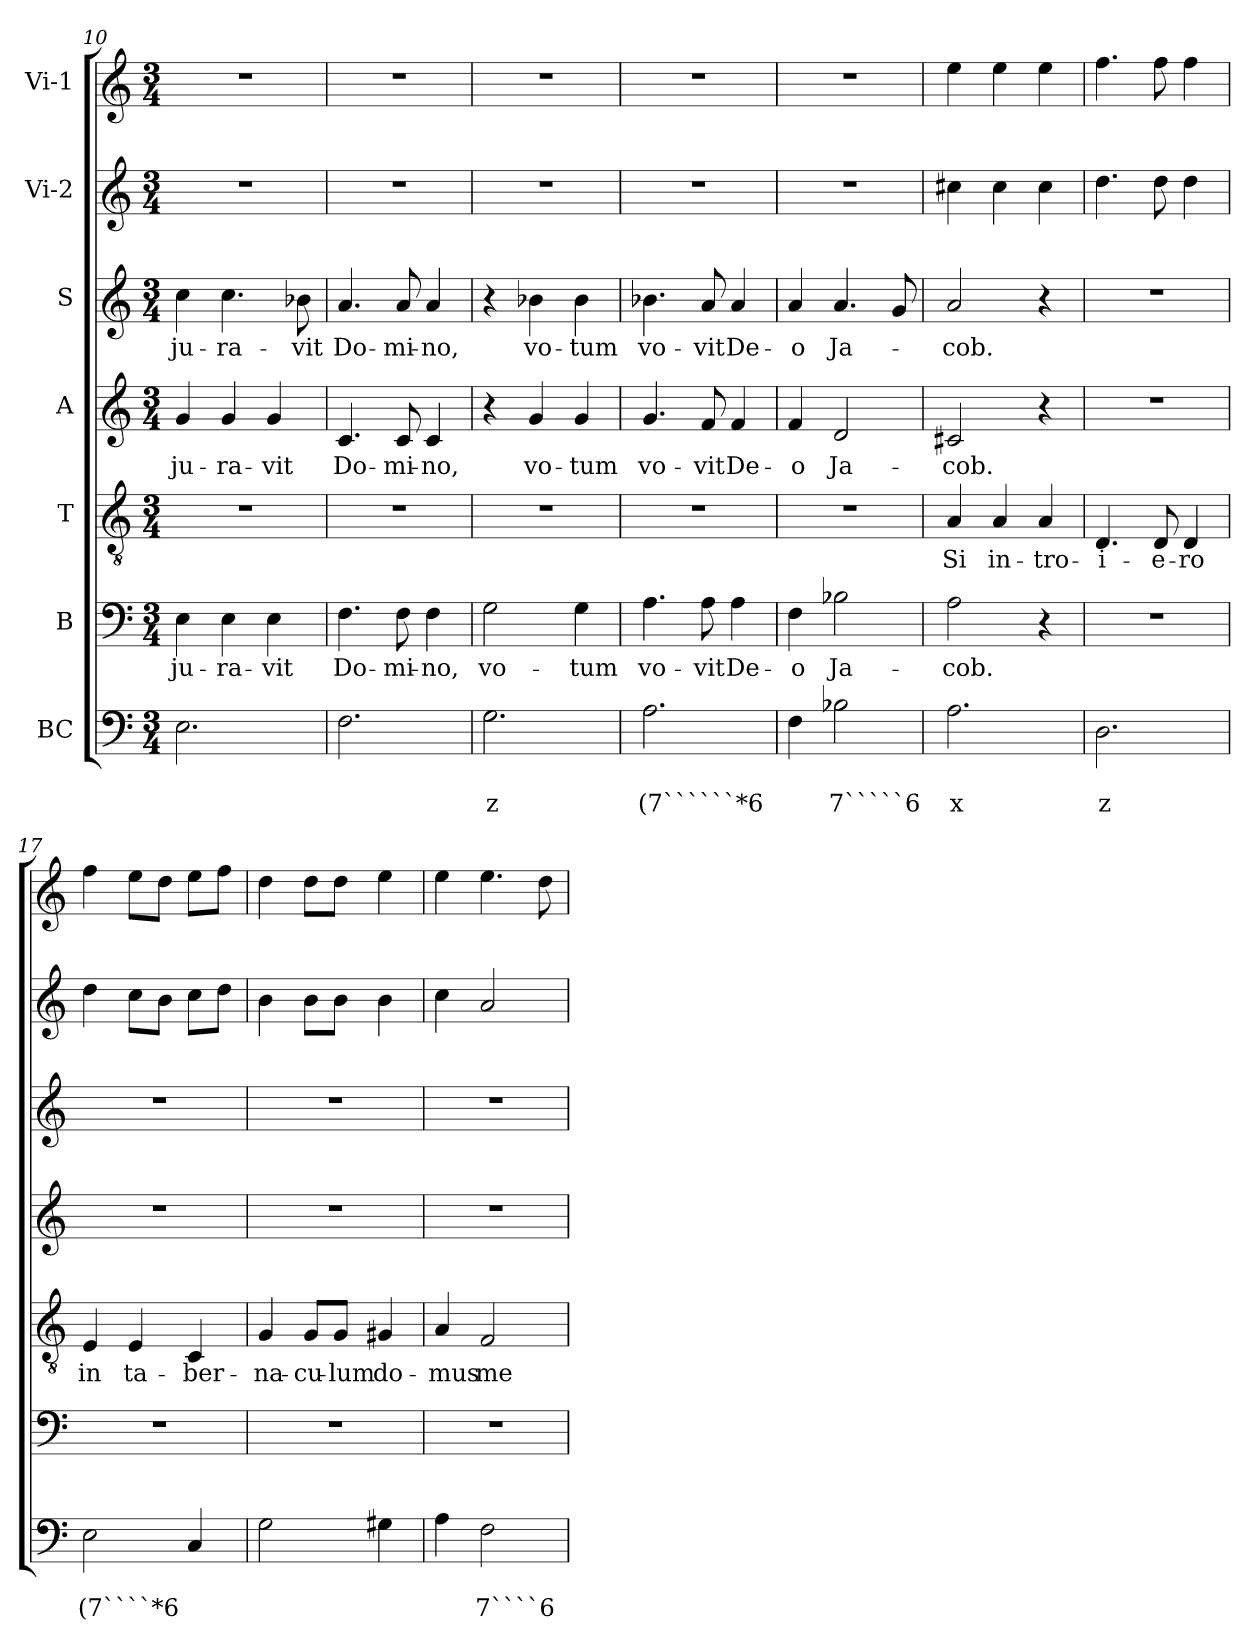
**kern	**text	**text	**kern	**text	**kern	**text	**kern	**text	**kern	**text	**kern	**kern
*part7	*part7	*part7	*part6	*part6	*part5	*part5	*part4	*part4	*part3	*part3	*part2	*part1
*staff7	*staff7	*staff7	*staff6	*staff6	*staff5	*staff5	*staff4	*staff4	*staff3	*staff3	*staff2	*staff1
*I"BC	*	*	*I"B	*	*I"T	*	*I"A	*	*I"S	*	*I"Vi-2	*I"Vi-1
*clefF4	*	*	*clefF4	*	*clefGv2	*	*clefG2	*	*clefG2	*	*clefG2	*clefG2
*k[]	*	*	*k[]	*	*k[]	*	*k[]	*	*k[]	*	*k[]	*k[]
*C:	*	*	*C:	*	*C:	*	*C:	*	*C:	*	*C:	*C:
*M3/4	*	*	*M3/4	*	*M3/4	*	*M3/4	*	*M3/4	*	*M3/4	*M3/4
=10	=10	=10	=10	=10	=10	=10	=10	=10	=10	=10	=10	=10
!	!	!	!	!LO:LY:b	!	!	!	!LO:LY:b	!	!LO:LY:b	!	!
2.E\	.	.	4E\	ju-	2.r	.	4g/	ju-	4cc\	ju-	2.r	2.r
!	!	!	!	!LO:LY:b	!	!	!	!LO:LY:b	!	!LO:LY:b	!	!
.	.	.	4E\	-ra-	.	.	4g/	-ra-	4.cc\	-ra-	.	.
!	!	!	!	!LO:LY:b	!	!	!	!LO:LY:b	!	!	!	!
.	.	.	4E\	-vit	.	.	4g/	-vit	.	.	.	.
!	!	!	!	!	!	!	!	!	!	!LO:LY:b	!	!
.	.	.	.	.	.	.	.	.	8b-X\	-vit	.	.
=11	=11	=11	=11	=11	=11	=11	=11	=11	=11	=11	=11	=11
!	!	!	!	!LO:LY:b	!	!	!	!LO:LY:b	!	!LO:LY:b	!	!
2.F\	.	.	4.F\	Do-	2.r	.	4.c/	Do-	4.a/	Do-	2.r	2.r
!	!	!	!	!LO:LY:b	!	!	!	!LO:LY:b	!	!LO:LY:b	!	!
.	.	.	8F\	-mi-	.	.	8c/	-mi-	8a/	-mi-	.	.
!	!	!	!	!LO:LY:b	!	!	!	!LO:LY:b	!	!LO:LY:b	!	!
.	.	.	4F\	-no,	.	.	4c/	-no,	4a/	-no,	.	.
=12	=12	=12	=12	=12	=12	=12	=12	=12	=12	=12	=12	=12
!	!	!LO:LY:b	!	!LO:LY:b	!	!	!	!	!	!	!	!
2.G\	.	z	2G\	vo-	2.r	.	4r	.	4r	.	2.r	2.r
!	!	!	!	!	!	!	!	!LO:LY:b	!	!LO:LY:b	!	!
.	.	.	.	.	.	.	4g/	vo-	4b-X\	vo-	.	.
!	!	!	!	!LO:LY:b	!	!	!	!LO:LY:b	!	!LO:LY:b	!	!
.	.	.	4G\	-tum	.	.	4g/	-tum	4b-\	-tum	.	.
=13	=13	=13	=13	=13	=13	=13	=13	=13	=13	=13	=13	=13
!	!	!LO:LY:b	!	!LO:LY:b	!	!	!	!LO:LY:b	!	!LO:LY:b	!	!
2.A\	.	(7``````*6	4.A\	vo-	2.r	.	4.g/	vo-	4.b-X\	vo-	2.r	2.r
!	!	!	!	!LO:LY:b	!	!	!	!LO:LY:b	!	!LO:LY:b	!	!
.	.	.	8A\	-vit	.	.	8f/	-vit	8a/	-vit	.	.
!	!	!	!	!LO:LY:b	!	!	!	!LO:LY:b	!	!LO:LY:b	!	!
.	.	.	4A\	De-	.	.	4f/	De-	4a/	De-	.	.
=14	=14	=14	=14	=14	=14	=14	=14	=14	=14	=14	=14	=14
!	!	!	!	!LO:LY:b	!	!	!	!LO:LY:b	!	!LO:LY:b	!	!
4F\	.	.	4F\	-o	2.r	.	4f/	-o	4a/	-o	2.r	2.r
!	!	!LO:LY:b	!	!LO:LY:b	!	!	!	!LO:LY:b	!	!LO:LY:b	!	!
2B-X\	.	7`````6	2B-X\	Ja-	.	.	2d/	Ja-	4.a/	Ja-	.	.
.	.	.	.	.	.	.	.	.	8g/	.	.	.
=15	=15	=15	=15	=15	=15	=15	=15	=15	=15	=15	=15	=15
!	!	!LO:LY:b	!	!LO:LY:b	!	!LO:LY:b	!	!LO:LY:b	!	!LO:LY:b	!	!
2.A\	.	x	2A\	-cob.	4A/	Si	2c#X/	-cob.	2a/	-cob.	4cc#X\	4ee\
!	!	!	!	!	!	!LO:LY:b	!	!	!	!	!	!
.	.	.	.	.	4A/	in-	.	.	.	.	4cc#\	4ee\
!	!	!	!	!	!	!LO:LY:b	!	!	!	!	!	!
.	.	.	4r	.	4A/	-tro-	4r	.	4r	.	4cc#\	4ee\
=16	=16	=16	=16	=16	=16	=16	=16	=16	=16	=16	=16	=16
!	!	!LO:LY:b	!	!	!	!LO:LY:b	!	!	!	!	!	!
2.D\	.	z	2.r	.	4.D/	-i-	2.r	.	2.r	.	4.dd\	4.ff\
!	!	!	!	!	!	!LO:LY:b	!	!	!	!	!	!
.	.	.	.	.	8D/	-e-	.	.	.	.	8dd\	8ff\
!	!	!	!	!	!	!LO:LY:b	!	!	!	!	!	!
.	.	.	.	.	4D/	-ro	.	.	.	.	4dd\	4ff\
!!LO:LB:g=z
=17	=17	=17	=17	=17	=17	=17	=17	=17	=17	=17	=17	=17
!	!	!LO:LY:b	!	!	!	!LO:LY:b	!	!	!	!	!	!
2E\	.	(7````*6	2.r	.	4E/	in	2.r	.	2.r	.	4dd\	4ff\
!	!	!	!	!	!	!LO:LY:b	!	!	!	!	!	!
.	.	.	.	.	4E/	ta-	.	.	.	.	8cc\L	8ee\L
.	.	.	.	.	.	.	.	.	.	.	8b\J	8dd\J
!	!	!	!	!	!	!LO:LY:b	!	!	!	!	!	!
4C/	.	.	.	.	4C/	-ber-	.	.	.	.	8cc\L	8ee\L
.	.	.	.	.	.	.	.	.	.	.	8dd\J	8ff\J
=18	=18	=18	=18	=18	=18	=18	=18	=18	=18	=18	=18	=18
!	!	!	!	!	!	!LO:LY:b	!	!	!	!	!	!
2G\	.	.	2.r	.	4G/	-na-	2.r	.	2.r	.	4b\	4dd\
!	!	!	!	!	!	!LO:LY:b	!	!	!	!	!	!
.	.	.	.	.	8G/L	-cu-	.	.	.	.	8b\L	8dd\L
!	!	!	!	!	!	!LO:LY:b	!	!	!	!	!	!
.	.	.	.	.	8G/J	-lum	.	.	.	.	8b\J	8dd\J
!	!	!	!	!	!	!LO:LY:b	!	!	!	!	!	!
4G#X\	.	.	.	.	4G#X/	do-	.	.	.	.	4b\	4ee\
=19	=19	=19	=19	=19	=19	=19	=19	=19	=19	=19	=19	=19
!	!	!	!	!	!	!LO:LY:b	!	!	!	!	!	!
4A\	.	.	2.r	.	4A/	-mus	2.r	.	2.r	.	4cc\	4ee\
!	!	!LO:LY:b	!	!	!	!LO:LY:b	!	!	!	!	!	!
2F\	.	7````6	.	.	2F/	me-	.	.	.	.	2a/	4.ee\
.	.	.	.	.	.	.	.	.	.	.	.	8dd\
=	=	=	=	=	=	=	=	=	=	=	=	=
*-	*-	*-	*-	*-	*-	*-	*-	*-	*-	*-	*-	*-
